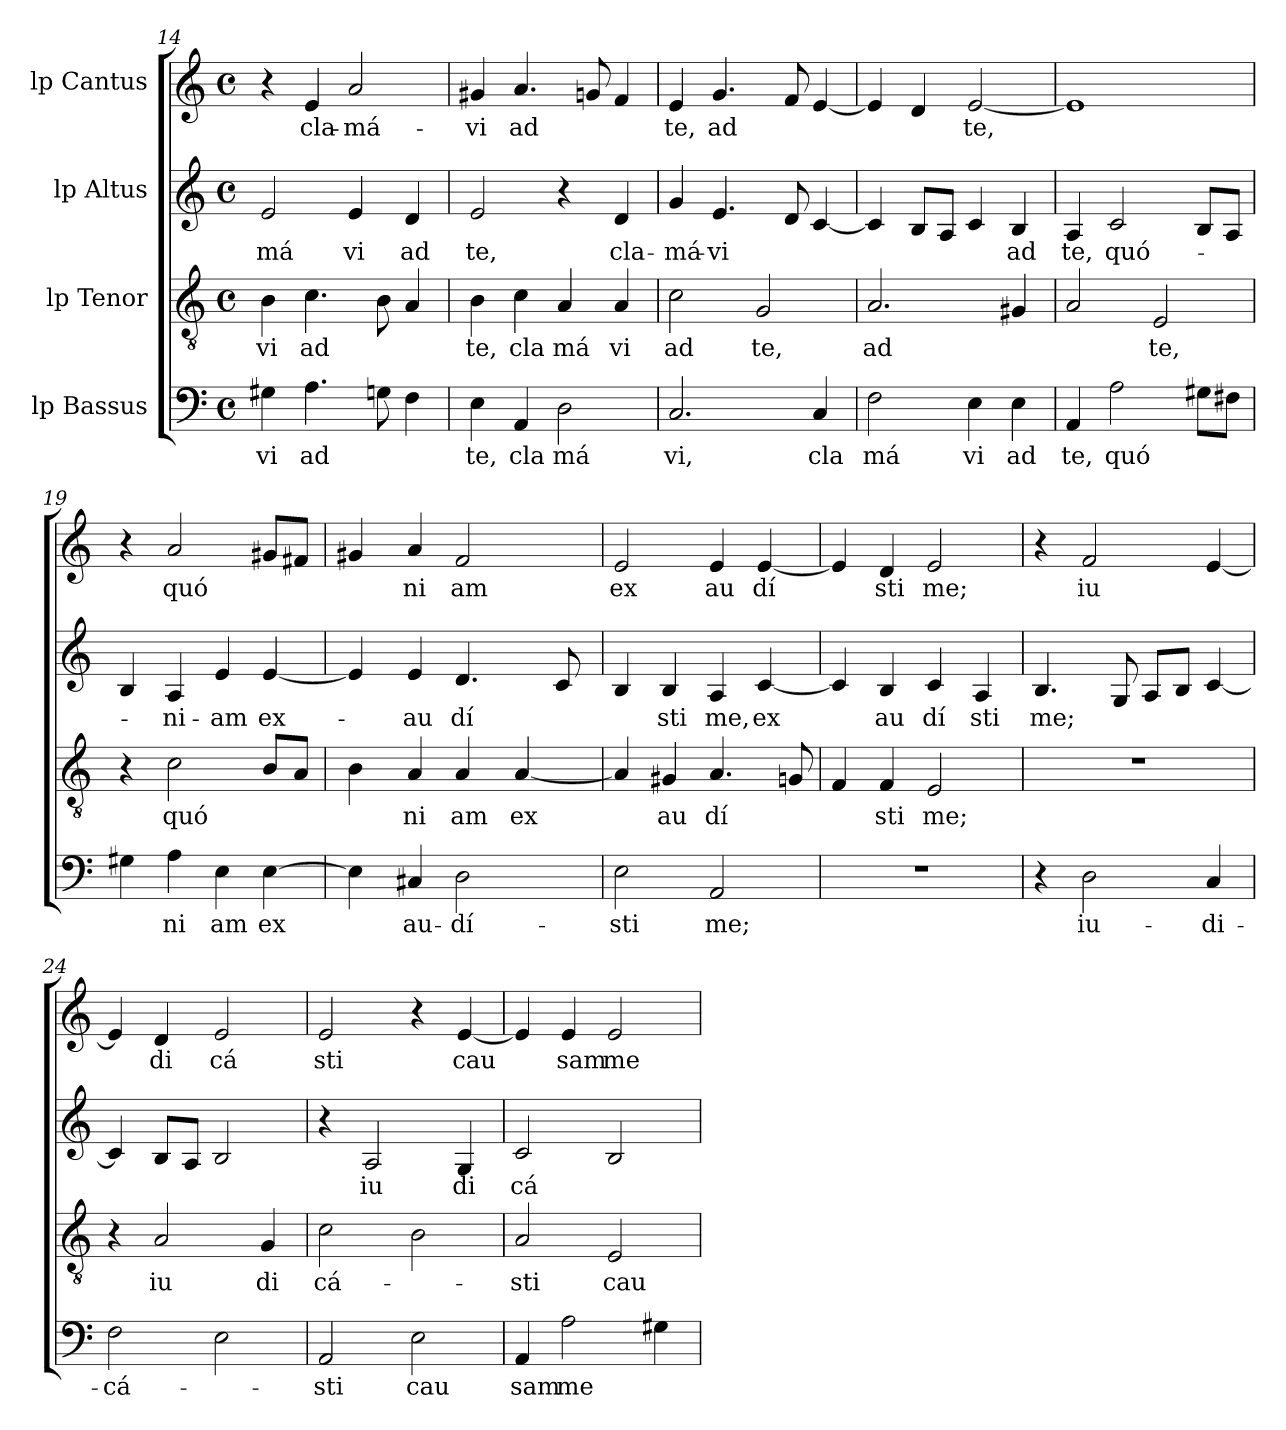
**kern	**text	**kern	**text	**kern	**text	**kern	**text
*part4	*part4	*part3	*part3	*part2	*part2	*part1	*part1
*staff4	*staff4	*staff3	*staff3	*staff2	*staff2	*staff1	*staff1
*I"lp Bassus	*	*I"lp Tenor	*	*I"lp Altus	*	*I"lp Cantus	*
*clefF4	*	*clefGv2	*	*clefG2	*	*clefG2	*
*M4/4	*	*M4/4	*	*M4/4	*	*M4/4	*
*met(c)	*	*met(c)	*	*met(c)	*	*met(c)	*
=14	=14	=14	=14	=14	=14	=14	=14
!	!LO:LY:b:cj	!	!LO:LY:b:cj	!	!LO:LY:b:cj	!	!
4G#X\	vi	4B\	vi	2e/	má	4r	.
!	!LO:LY:b:cj	!	!LO:LY:b:cj	!	!	!	!LO:LY:b:cj
4.A\	ad	4.c\	ad	.	.	4e/	cla-
!	!	!	!	!	!LO:LY:b:cj	!	!LO:LY:b:cj
.	.	.	.	4e/	vi	2a/	-má-
8Gn\	.	8B\	.	.	.	.	.
!	!	!	!	!	!LO:LY:b:cj	!	!
4F\	.	4A/	.	4d/	ad	.	.
!!LO:LB:g=z
=15	=15	=15	=15	=15	=15	=15	=15
!	!LO:LY:b:cj	!	!LO:LY:b:cj	!	!LO:LY:b:cj	!	!LO:LY:b:cj
4E\	te,	4B\	te,	2e/	te,	4g#X/	-vi
!	!LO:LY:b:cj	!	!LO:LY:b:cj	!	!	!	!LO:LY:b:cj
4AA/	cla	4c\	cla	.	.	4.a/	ad
!	!LO:LY:b:cj	!	!LO:LY:b:cj	!	!	!	!
2D\	má	4A/	má	4r	.	.	.
.	.	.	.	.	.	8gn/	.
!	!	!	!LO:LY:b:cj	!	!LO:LY:b:cj	!	!
.	.	4A/	vi	4d/	cla-	4f/	.
=16	=16	=16	=16	=16	=16	=16	=16
!	!LO:LY:b:cj	!	!LO:LY:b:cj	!	!LO:LY:b:cj	!	!LO:LY:b:cj
2.C/	vi,	2c\	ad	4g/	-má-	4e/	te,
!	!	!	!	!	!LO:LY:b:cj	!	!LO:LY:b:cj
.	.	.	.	4.e/	-vi	4.g/	ad
!	!	!	!LO:LY:b:cj	!	!	!	!
.	.	2G/	te,	.	.	.	.
.	.	.	.	8d/	.	8f/	.
!	!LO:LY:b:cj	!	!	!	!	!	!
4C/	cla	.	.	[<4c/	.	[<4e/	.
=17	=17	=17	=17	=17	=17	=17	=17
!	!LO:LY:b:cj	!	!LO:LY:b:cj	!	!	!	!
2F\	má	2.A/	ad	4c/]	.	4e/]	.
.	.	.	.	8B/L	.	4d/	.
.	.	.	.	8A/J	.	.	.
!	!LO:LY:b:cj	!	!	!	!	!	!LO:LY:b:cj
4E\	vi	.	.	4c/	.	[<2e/	te,
!	!LO:LY:b:cj	!	!	!	!LO:LY:b:cj	!	!
4E\	ad	4G#X/	.	4B/	ad	.	.
=18	=18	=18	=18	=18	=18	=18	=18
!	!LO:LY:b:cj	!	!	!	!LO:LY:b:cj	!	!
4AA/	te,	2A/	.	4A/	te,	1e]	.
!	!LO:LY:b	!	!	!	!LO:LY:b	!	!
2A\	quó	.	.	2c/	quó-	.	.
!	!	!	!LO:LY:b:cj	!	!	!	!
.	.	2E/	te,	.	.	.	.
8G#X\L	.	.	.	8B/L	.	.	.
8F#X\J	.	.	.	8A/J	.	.	.
=19	=19	=19	=19	=19	=19	=19	=19
4G#X\	.	4r	.	4B/	.	4r	.
!	!LO:LY:b:cj	!	!LO:LY:b	!	!LO:LY:b:cj	!	!LO:LY:b
4A\	ni	2c\	quó	4A/	-ni-	2a/	quó
!	!LO:LY:b:cj	!	!	!	!LO:LY:b:cj	!	!
4E\	am	.	.	4e/	-am	.	.
!	!LO:LY:b:cj	!	!	!	!LO:LY:b:cj	!	!
[<4E\	ex	8B/L	.	[>4e/	ex-	8g#X/L	.
.	.	8A/J	.	.	.	8f#X/J	.
!!LO:PB:g=z
=20	=20	=20	=20	=20	=20	=20	=20
*^	*	*^	*	*^	*	*	*
4E\]	32.ryy	.	4B\	32.ryy	.	4e/]	32.ryy	.	4g#X/	.
.	2ryy	.	.	2ryy	.	.	2ryy	.	.	.
!	!	!LO:LY:b:cj	!	!	!LO:LY:b:cj	!	!	!LO:LY:b:cj	!	!LO:LY:b:cj
4C#X/	.	au-	4A/	.	ni	4e/	.	-au	4a/	ni
!	!	!LO:LY:b:cj	!	!	!LO:LY:b:cj	!	!	!LO:LY:b:cj	!	!LO:LY:b:cj
2D\	.	-dí-	4A/	.	am	4.d/	.	dí	2f/	am
.	4ryy	.	.	4ryy	.	.	4ryy	.	.	.
!	!	!	!	!	!LO:LY:b:cj	!	!	!	!	!
.	.	.	[<4A/	.	ex	.	.	.	.	.
.	8ryy	.	.	8ryy	.	.	8ryy	.	.	.
.	.	.	.	.	.	8c/	.	.	.	.
.	16ryy	.	.	16ryy	.	.	16ryy	.	.	.
.	64ryy	.	.	64ryy	.	.	64ryy	.	.	.
=21	=21	=21	=21	=21	=21	=21	=21	=21	=21	=21
!	!	!LO:LY:b:cj	!	!	!	!	!	!	!	!LO:LY:b:cj
*v	*v	*	*	*	*	*v	*v	*	*	*
*	*	*v	*v	*	*	*	*	*
2E\	-sti	4A/]	.	4B/	.	2e/	ex
!	!	!	!LO:LY:b:cj	!	!LO:LY:b:cj	!	!
.	.	4G#X/	au	4B/	sti	.	.
!	!LO:LY:b:cj	!	!LO:LY:b:cj	!	!LO:LY:b:cj	!	!LO:LY:b:cj
2AA/	me;	4.A/	dí	4A/	me,	4e/	au
!	!	!	!	!	!LO:LY:b:cj	!	!LO:LY:b:cj
.	.	.	.	[<4c/	ex	[<4e/	dí
.	.	8Gn/	.	.	.	.	.
=22	=22	=22	=22	=22	=22	=22	=22
1r	.	4F/	.	4c/]	.	4e/]	.
!	!	!	!LO:LY:b:cj	!	!LO:LY:b:cj	!	!LO:LY:b:cj
.	.	4F/	sti	4B/	au	4d/	sti
!	!	!	!LO:LY:b:cj	!	!LO:LY:b:cj	!	!LO:LY:b:cj
.	.	2E/	me;	4c/	dí	2e/	me;
!	!	!	!	!	!LO:LY:b:cj	!	!
.	.	.	.	4A/	sti	.	.
=23	=23	=23	=23	=23	=23	=23	=23
!	!	!	!	!	!LO:LY:b	!	!
4r	.	1r	.	4.B/	me;	4r	.
!	!LO:LY:b:cj	!	!	!	!	!	!LO:LY:b:cj
2D\	iu-	.	.	.	.	2f/	iu
.	.	.	.	8G/	.	.	.
.	.	.	.	8A/L	.	.	.
.	.	.	.	8B/J	.	.	.
!	!LO:LY:b:cj	!	!	!	!	!	!
4C/	-di-	.	.	[<4c/	.	[<4e/	.
=24	=24	=24	=24	=24	=24	=24	=24
!	!LO:LY:b:cj	!	!	!	!	!	!
2F\	-cá-	4r	.	4c/]	.	4e/]	.
!	!	!	!LO:LY:b:cj	!	!	!	!LO:LY:b:cj
.	.	2A/	iu	8B/L	.	4d/	di
.	.	.	.	8A/J	.	.	.
!	!	!	!	!	!	!	!LO:LY:b:cj
2E\	.	.	.	2B/	.	2e/	cá
!	!	!	!LO:LY:b:cj	!	!	!	!
.	.	4G/	di	.	.	.	.
!!LO:LB:g=z
=25	=25	=25	=25	=25	=25	=25	=25
!	!LO:LY:b:cj	!	!LO:LY:b:cj	!	!	!	!LO:LY:b:cj
2AA/	-sti	2c\	cá-	4r	.	2e/	sti
!	!	!	!	!	!LO:LY:b:cj	!	!
.	.	.	.	2A/	iu	.	.
!	!LO:LY:b:cj	!	!	!	!	!	!
2E\	cau	2B\	.	.	.	4r	.
!	!	!	!	!	!LO:LY:b:cj	!	!LO:LY:b:cj
.	.	.	.	4G/	di	[<4e/	cau
=26	=26	=26	=26	=26	=26	=26	=26
!	!LO:LY:b:cj	!	!LO:LY:b:cj	!	!LO:LY:b:cj	!	!
4AA/	sam	2A/	-sti	2c/	cá	4e/]	.
!	!LO:LY:b	!	!	!	!	!	!LO:LY:b:cj
2A\	me	.	.	.	.	4e/	sam
!	!	!	!LO:LY:b	!	!	!	!LO:LY:b:cj
.	.	2E/	cau-	2B/	.	2e/	me
4G#X\	.	.	.	.	.	.	.
=	=	=	=	=	=	=	=
*-	*-	*-	*-	*-	*-	*-	*-
